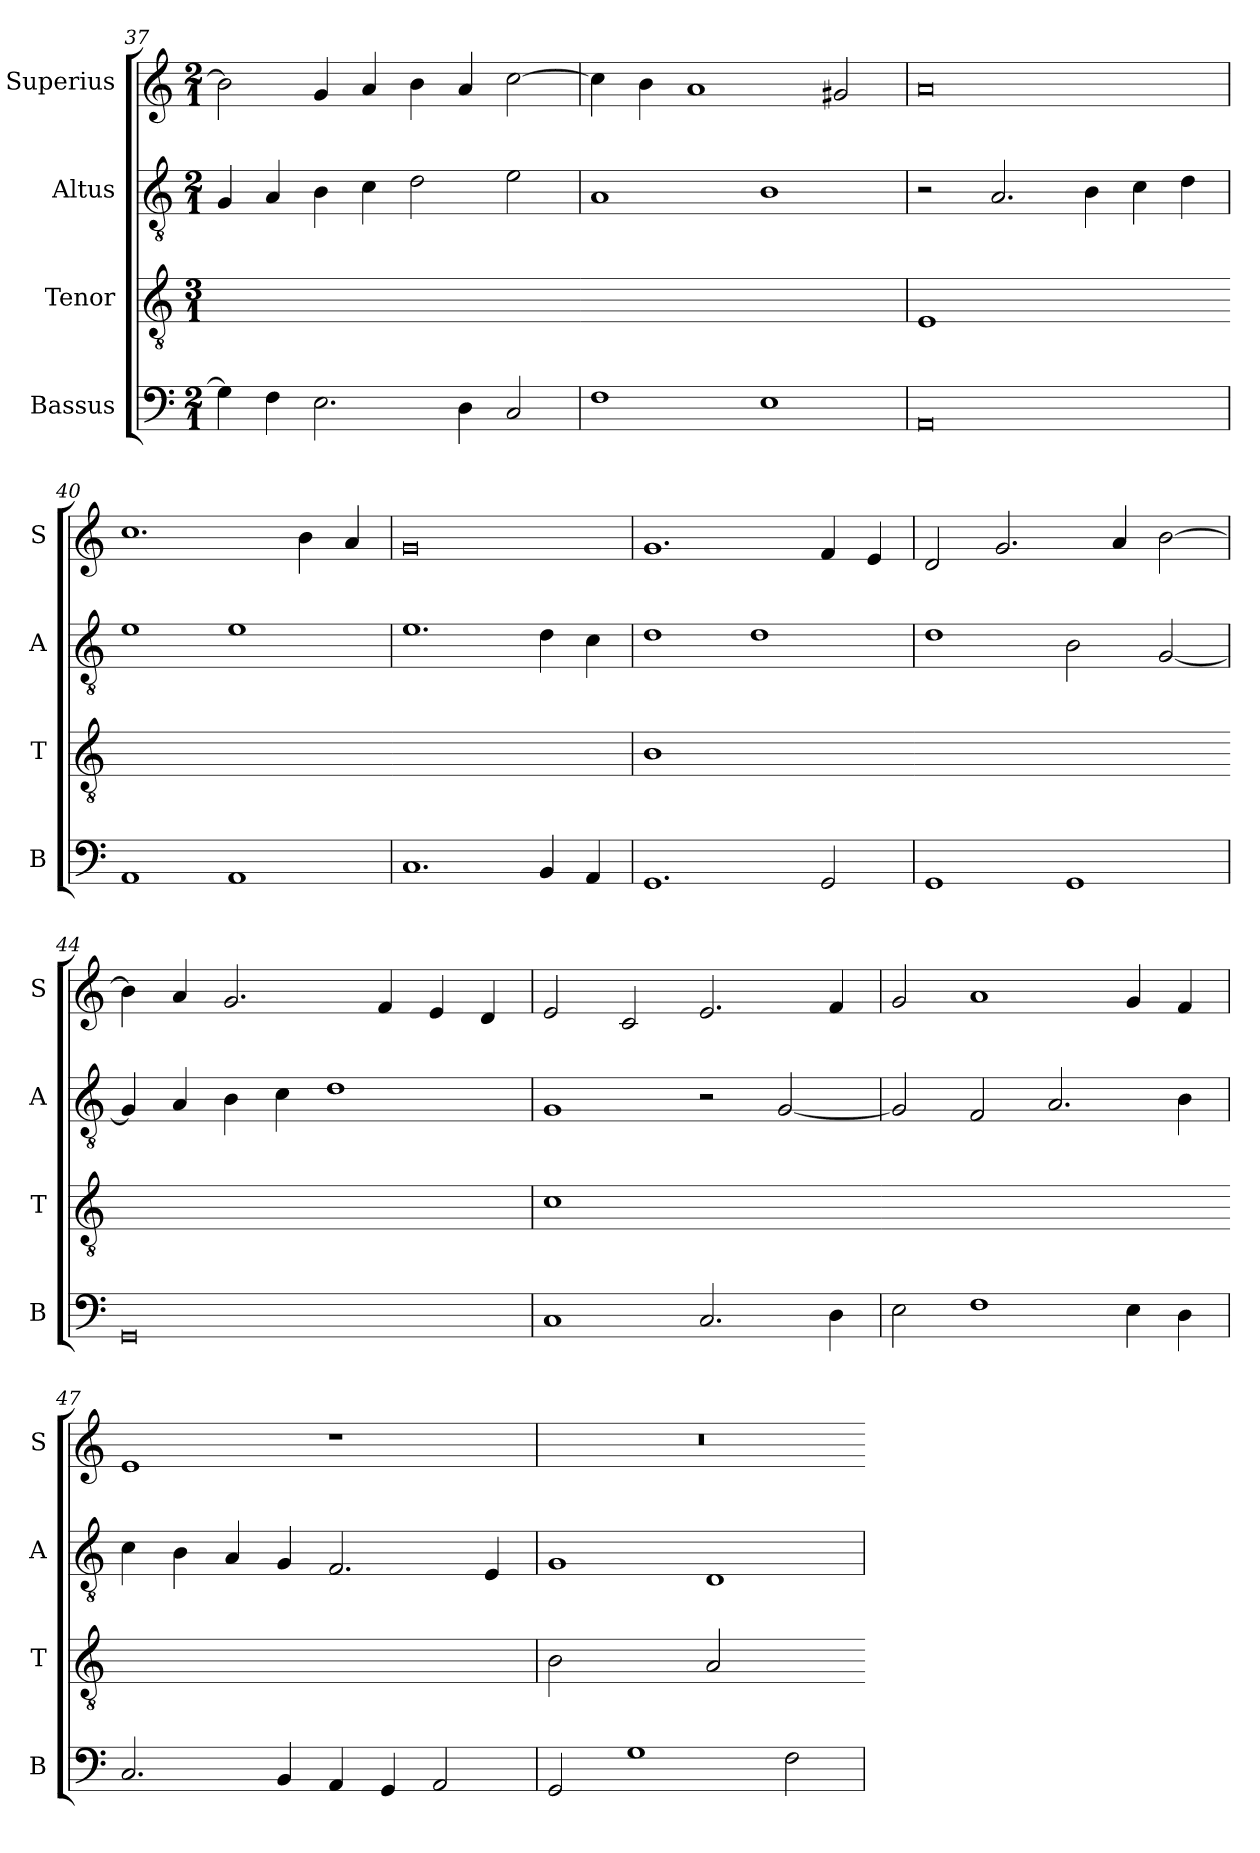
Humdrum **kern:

**kern	**kern	**kern	**kern
*part4	*part3	*part2	*part1
*staff4	*staff3	*staff2	*staff1
*I"Bassus	*I"Tenor	*I"Altus	*I"Superius
*I'B	*I'T	*I'A	*I'S
*clefF4	*clefGv2	*clefGv2	*clefG2
*k[]	*k[]	*k[]	*k[]
*M2/1	*M3/1	*M2/1	*M2/1
=37	=37	=37	=37
!	!LO:N:vis=1	!	!
4G]	0ryy	4G	2b]
4F	.	4A	.
2.E	.	4B	4g
.	.	4c	4a
.	.	2d	4b
4D	.	.	4a
2C	.	2e	[2cc
=38	=38-	=38	=38
!	!LO:N:vis=1	!	!
1F	0ryy	1A	4cc]
.	.	.	4b
.	.	.	1a
1E	.	1B	.
.	.	.	2g#X
=39	=39	=39	=39
!	!LO:N:vis=1	!	!
0AA	[y0E	2r	0a
.	.	2.A	.
.	.	4B	.
.	.	4c	.
.	.	4d	.
=40	=40-	=40	=40
!	!LO:N:vis=1	!	!
1AA	0Eyy_	1e	1.cc
1AA	.	1e	.
.	.	.	4b
.	.	.	4a
=41	=41-	=41	=41
!	!LO:N:vis=1	!	!
1.C	0Eyy]	1.e	0g
4BB	.	4d	.
4AA	.	4c	.
=42	=42	=42	=42
!	!LO:N:vis=1	!	!
1.GG	[y0B	1d	1.g
.	.	1d	.
2GG	.	.	4f
.	.	.	4e
=43	=43-	=43	=43
!	!LO:N:vis=1	!	!
1GG	0Byy_	1d	2d
.	.	.	2.g
1GG	.	2B	.
.	.	.	4a
.	.	[2G	[2b
=44	=44-	=44	=44
!	!LO:N:vis=1	!	!
0GG	0Byy]	4G]	4b]
.	.	4A	4a
.	.	4B	2.g
.	.	4c	.
.	.	1d	.
.	.	.	4f
.	.	.	4e
.	.	.	4d
=45	=45	=45	=45
!	!LO:N:vis=1	!	!
1C	[y0c	1G	2e
.	.	.	2c
2.C	.	2r	2.e
.	.	[2G	.
4D	.	.	4f
=46	=46-	=46	=46
!	!LO:N:vis=1	!	!
2E	0cyy_	2G]	2g
1F	.	2F	1a
.	.	2.A	.
4E	.	.	4g
4D	.	4B	4f
=47	=47-	=47	=47
!	!LO:N:vis=1	!	!
2.C	0cyy]	4c	1e
.	.	4B	.
.	.	4A	.
4BB	.	4G	.
4AA	.	2.F	1r
4GG	.	.	.
2AA	.	.	.
.	.	4E	.
=48	=48	=48	=48
!	!LO:N:vis=2	!	!
2GG	1B	1G	0r
1G	.	.	.
!	!LO:N:vis=2	!	!
.	1A	1D	.
2F	.	.	.
=	=-	=	=
*-	*-	*-	*-
